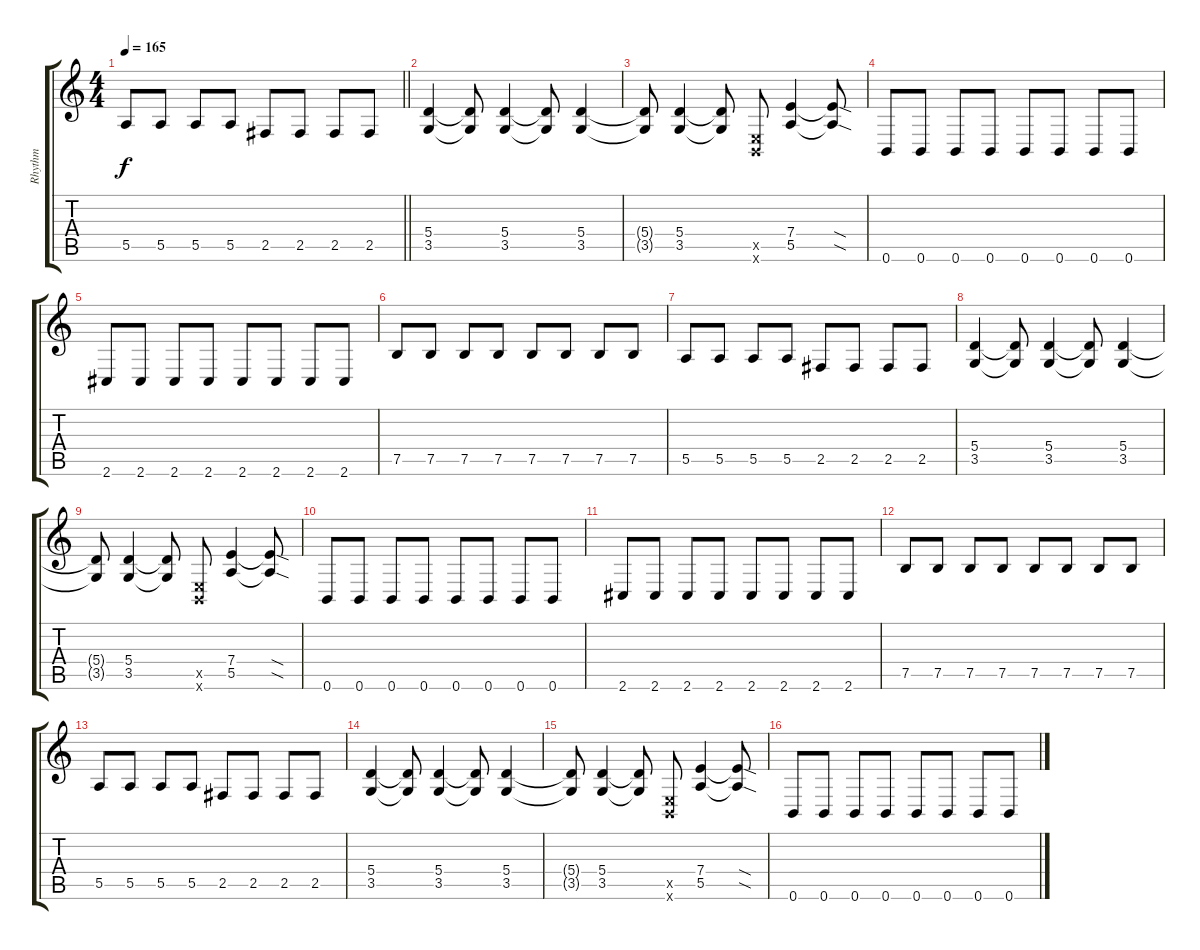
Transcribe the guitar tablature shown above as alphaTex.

\track ("Rhythm" "Rhythm") {instrument distortionguitar}
\staff {score tabs}
\tuning (B3 Gb3 D3 A2 E2 B1) {hide}
\ts (4 4)
\tempo 165
\clef g2
\barLineRight lightlight
\ks c
5.5.8{dy f} 5.5.8 5.5.8 5.5.8 2.5.8 2.5.8 2.5.8 2.5.8 |
(5.4 3.5).4 (5.4{t} 3.5{t}).8 (5.4 3.5).4 (5.4{t} 3.5{t}).8 (5.4 3.5).4 |
(5.4{t} 3.5{t}).8 (5.4 3.5).4 (5.4{t} 3.5{t}).8 (0.5{x} 0.6{x}).8 (7.4 5.5).4 (7.4{sod t} 5.5{sod t}).8 |
0.6.8 0.6.8 0.6.8 0.6.8 0.6.8 0.6.8 0.6.8 0.6.8 |
2.6.8 2.6.8 2.6.8 2.6.8 2.6.8 2.6.8 2.6.8 2.6.8 |
7.5.8 7.5.8 7.5.8 7.5.8 7.5.8 7.5.8 7.5.8 7.5.8 |
5.5.8 5.5.8 5.5.8 5.5.8 2.5.8 2.5.8 2.5.8 2.5.8 |
(5.4 3.5).4 (5.4{t} 3.5{t}).8 (5.4 3.5).4 (5.4{t} 3.5{t}).8 (5.4 3.5).4 |
(5.4{t} 3.5{t}).8 (5.4 3.5).4 (5.4{t} 3.5{t}).8 (0.5{x} 0.6{x}).8 (7.4 5.5).4 (7.4{sod t} 5.5{sod t}).8 |
0.6.8 0.6.8 0.6.8 0.6.8 0.6.8 0.6.8 0.6.8 0.6.8 |
2.6.8 2.6.8 2.6.8 2.6.8 2.6.8 2.6.8 2.6.8 2.6.8 |
7.5.8 7.5.8 7.5.8 7.5.8 7.5.8 7.5.8 7.5.8 7.5.8 |
5.5.8 5.5.8 5.5.8 5.5.8 2.5.8 2.5.8 2.5.8 2.5.8 |
(5.4 3.5).4 (5.4{t} 3.5{t}).8 (5.4 3.5).4 (5.4{t} 3.5{t}).8 (5.4 3.5).4 |
(5.4{t} 3.5{t}).8 (5.4 3.5).4 (5.4{t} 3.5{t}).8 (0.5{x} 0.6{x}).8 (7.4 5.5).4 (7.4{sod t} 5.5{sod t}).8 |
0.6.8 0.6.8 0.6.8 0.6.8 0.6.8 0.6.8 0.6.8 0.6.8
